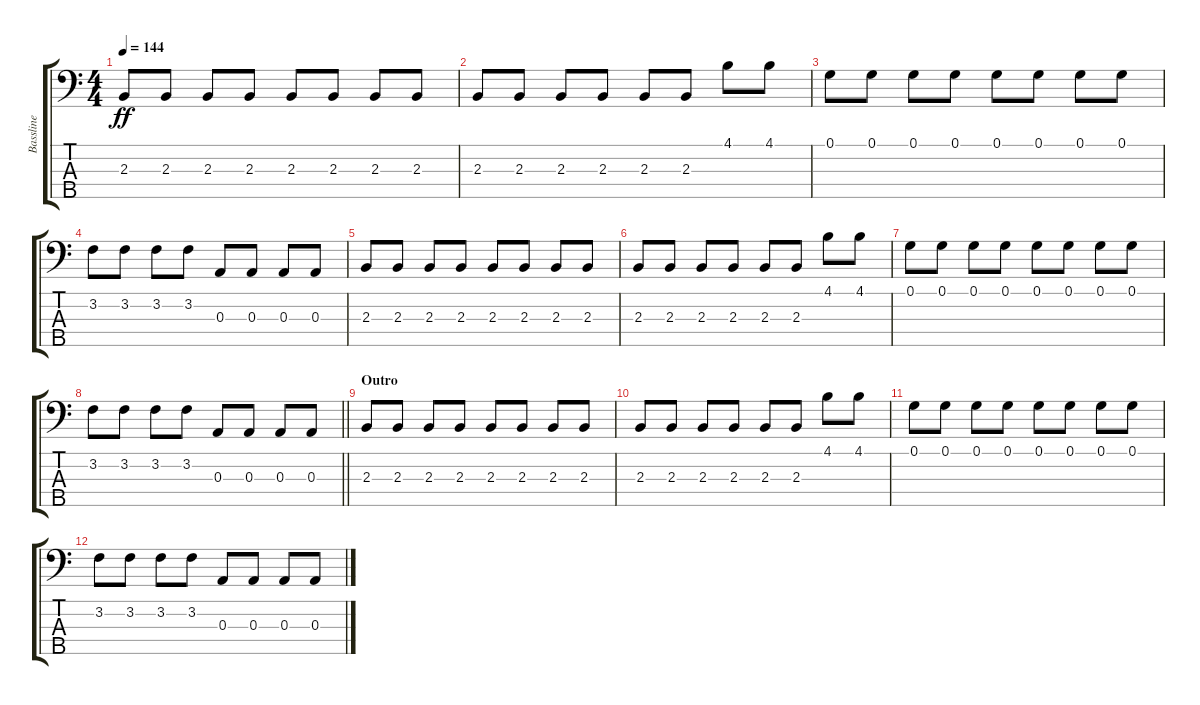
\track ("Bassline" "Bassline") {instrument electricbassfinger}
\staff {score tabs}
\tuning (G2 D2 A1 E1 B0) {hide}
\ts (4 4)
\tempo 144
\clef f4
\ks c
2.3.8{dy ff} 2.3.8 2.3.8 2.3.8 2.3.8 2.3.8 2.3.8 2.3.8 |
2.3.8 2.3.8 2.3.8 2.3.8 2.3.8 2.3.8 4.1.8 4.1.8 |
0.1.8 0.1.8 0.1.8 0.1.8 0.1.8 0.1.8 0.1.8 0.1.8 |
3.2.8 3.2.8 3.2.8 3.2.8 0.3.8 0.3.8 0.3.8 0.3.8 |
2.3.8 2.3.8 2.3.8 2.3.8 2.3.8 2.3.8 2.3.8 2.3.8 |
2.3.8 2.3.8 2.3.8 2.3.8 2.3.8 2.3.8 4.1.8 4.1.8 |
0.1.8 0.1.8 0.1.8 0.1.8 0.1.8 0.1.8 0.1.8 0.1.8 |
\barLineRight lightlight
3.2.8 3.2.8 3.2.8 3.2.8 0.3.8 0.3.8 0.3.8 0.3.8 |
\section ("" "Outro")
2.3.8 2.3.8 2.3.8 2.3.8 2.3.8 2.3.8 2.3.8 2.3.8 |
2.3.8 2.3.8 2.3.8 2.3.8 2.3.8 2.3.8 4.1.8 4.1.8 |
0.1.8 0.1.8 0.1.8 0.1.8 0.1.8 0.1.8 0.1.8 0.1.8 |
3.2.8 3.2.8 3.2.8 3.2.8 0.3.8 0.3.8 0.3.8 0.3.8
